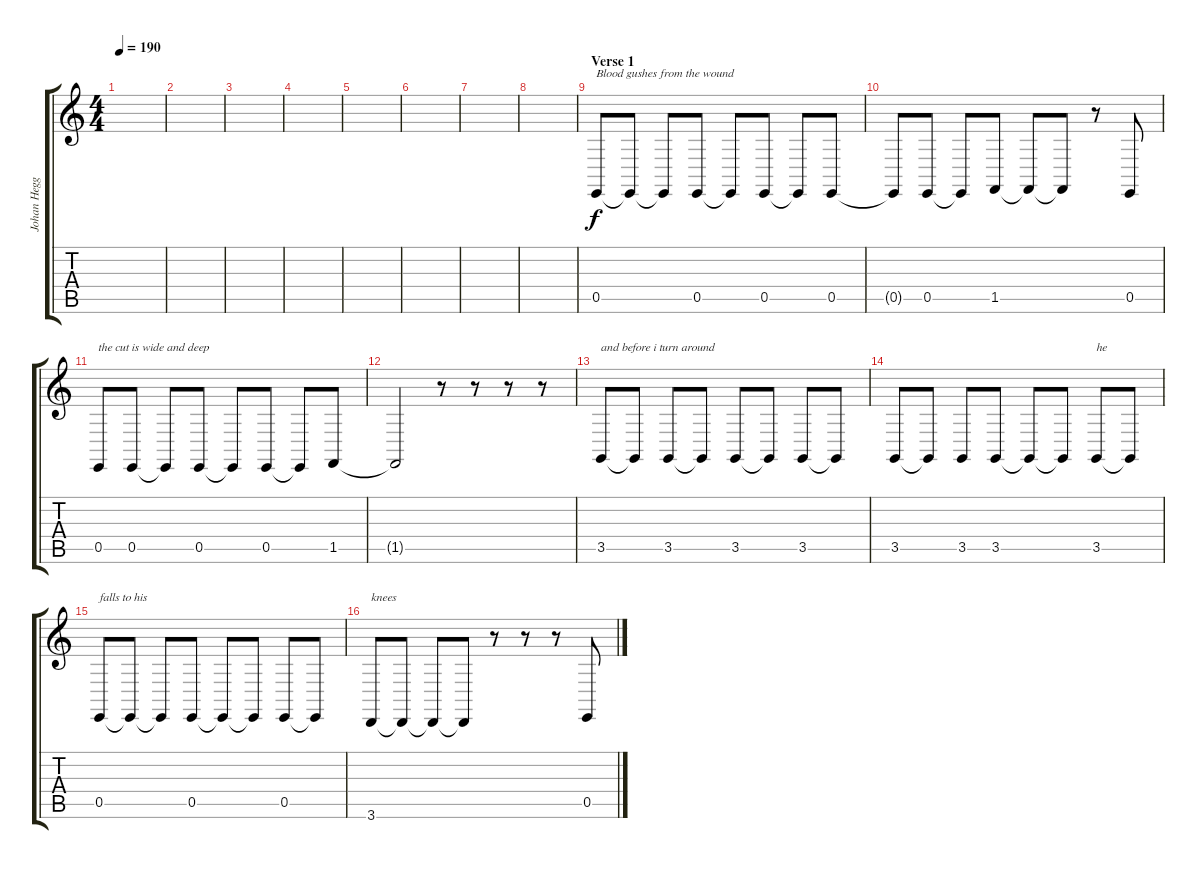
\track ("Johan Hegg" "Johan Hegg") {instrument gunshot}
\staff {score tabs}
\tuning (B3 Gb3 D3 A2 E2 B1) {hide}
\ts (4 4)
\section ("" "")
\tempo 190
\clef g2
\ks c
|
|
|
|
|
|
|
|
\section ("" "Verse 1")
0.5.8{txt "Blood gushes from the wound"} 0.5{t}.8 0.5{t}.8 0.5.8 0.5{t}.8 0.5.8 0.5{t}.8 0.5.8 |
0.5{t}.8 0.5.8 0.5{t}.8 1.5.8 1.5{t}.8 1.5{t}.8 r.8 0.5.8 |
0.5.8{txt "the cut is wide and deep"} 0.5.8 0.5{t}.8 0.5.8 0.5{t}.8 0.5.8 0.5{t}.8 1.5.8 |
1.5{t}.2 r.8 r.8 r.8 r.8 |
3.5.8{txt "and before i turn around"} 3.5{t}.8 3.5.8 3.5{t}.8 3.5.8 3.5{t}.8 3.5.8 3.5{t}.8 |
3.5.8 3.5{t}.8 3.5.8 3.5.8 3.5{t}.8 3.5{t}.8 3.5.8{txt "he"} 3.5{t}.8 |
0.5.8{txt "falls to his "} 0.5{t}.8 0.5{t}.8 0.5.8 0.5{t}.8 0.5{t}.8 0.5.8 0.5{t}.8 |
3.6.8{txt "knees"} 3.6{t}.8 3.6{t}.8 3.6{t}.8 r.8 r.8 r.8 0.5.8
